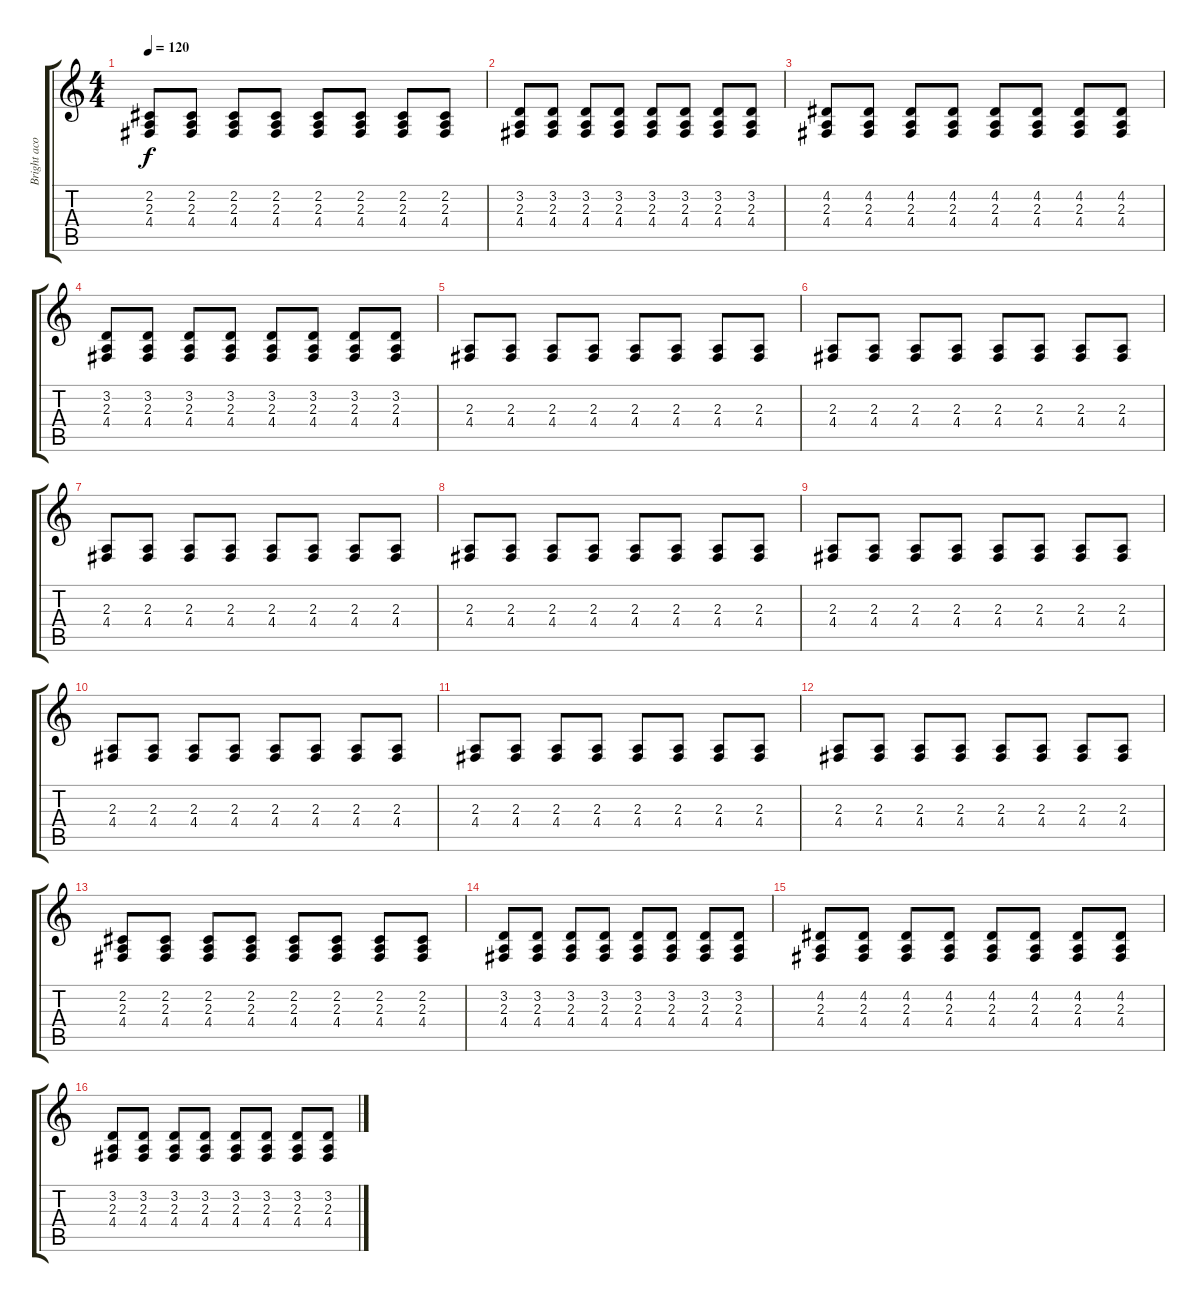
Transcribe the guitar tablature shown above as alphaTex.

\track ("Bright acoustic pian" "Bright aco") {instrument clavinet}
\staff {score tabs}
\tuning (E4 B3 G3 D3 A2 E2) {hide}
\ts (4 4)
\tempo 120
\clef g2
\ks c
(2.2 2.3 4.4).8{dy f} (2.2 2.3 4.4).8 (2.2 2.3 4.4).8 (2.2 2.3 4.4).8 (2.2 2.3 4.4).8 (2.2 2.3 4.4).8 (2.2 2.3 4.4).8 (2.2 2.3 4.4).8 |
(3.2 2.3 4.4).8 (3.2 2.3 4.4).8 (3.2 2.3 4.4).8 (3.2 2.3 4.4).8 (3.2 2.3 4.4).8 (3.2 2.3 4.4).8 (3.2 2.3 4.4).8 (3.2 2.3 4.4).8 |
(4.2 2.3 4.4).8 (4.2 2.3 4.4).8 (4.2 2.3 4.4).8 (4.2 2.3 4.4).8 (4.2 2.3 4.4).8 (4.2 2.3 4.4).8 (4.2 2.3 4.4).8 (4.2 2.3 4.4).8 |
(3.2 2.3 4.4).8 (3.2 2.3 4.4).8 (3.2 2.3 4.4).8 (3.2 2.3 4.4).8 (3.2 2.3 4.4).8 (3.2 2.3 4.4).8 (3.2 2.3 4.4).8 (3.2 2.3 4.4).8 |
(2.3 4.4).8 (2.3 4.4).8 (2.3 4.4).8 (2.3 4.4).8 (2.3 4.4).8 (2.3 4.4).8 (2.3 4.4).8 (2.3 4.4).8 |
(2.3 4.4).8 (2.3 4.4).8 (2.3 4.4).8 (2.3 4.4).8 (2.3 4.4).8 (2.3 4.4).8 (2.3 4.4).8 (2.3 4.4).8 |
(2.3 4.4).8 (2.3 4.4).8 (2.3 4.4).8 (2.3 4.4).8 (2.3 4.4).8 (2.3 4.4).8 (2.3 4.4).8 (2.3 4.4).8 |
(2.3 4.4).8 (2.3 4.4).8 (2.3 4.4).8 (2.3 4.4).8 (2.3 4.4).8 (2.3 4.4).8 (2.3 4.4).8 (2.3 4.4).8 |
(2.3 4.4).8 (2.3 4.4).8 (2.3 4.4).8 (2.3 4.4).8 (2.3 4.4).8 (2.3 4.4).8 (2.3 4.4).8 (2.3 4.4).8 |
(2.3 4.4).8 (2.3 4.4).8 (2.3 4.4).8 (2.3 4.4).8 (2.3 4.4).8 (2.3 4.4).8 (2.3 4.4).8 (2.3 4.4).8 |
(2.3 4.4).8 (2.3 4.4).8 (2.3 4.4).8 (2.3 4.4).8 (2.3 4.4).8 (2.3 4.4).8 (2.3 4.4).8 (2.3 4.4).8 |
(2.3 4.4).8 (2.3 4.4).8 (2.3 4.4).8 (2.3 4.4).8 (2.3 4.4).8 (2.3 4.4).8 (2.3 4.4).8 (2.3 4.4).8 |
(2.2 2.3 4.4).8 (2.2 2.3 4.4).8 (2.2 2.3 4.4).8 (2.2 2.3 4.4).8 (2.2 2.3 4.4).8 (2.2 2.3 4.4).8 (2.2 2.3 4.4).8 (2.2 2.3 4.4).8 |
(3.2 2.3 4.4).8 (3.2 2.3 4.4).8 (3.2 2.3 4.4).8 (3.2 2.3 4.4).8 (3.2 2.3 4.4).8 (3.2 2.3 4.4).8 (3.2 2.3 4.4).8 (3.2 2.3 4.4).8 |
(4.2 2.3 4.4).8 (4.2 2.3 4.4).8 (4.2 2.3 4.4).8 (4.2 2.3 4.4).8 (4.2 2.3 4.4).8 (4.2 2.3 4.4).8 (4.2 2.3 4.4).8 (4.2 2.3 4.4).8 |
(3.2 2.3 4.4).8 (3.2 2.3 4.4).8 (3.2 2.3 4.4).8 (3.2 2.3 4.4).8 (3.2 2.3 4.4).8 (3.2 2.3 4.4).8 (3.2 2.3 4.4).8 (3.2 2.3 4.4).8
